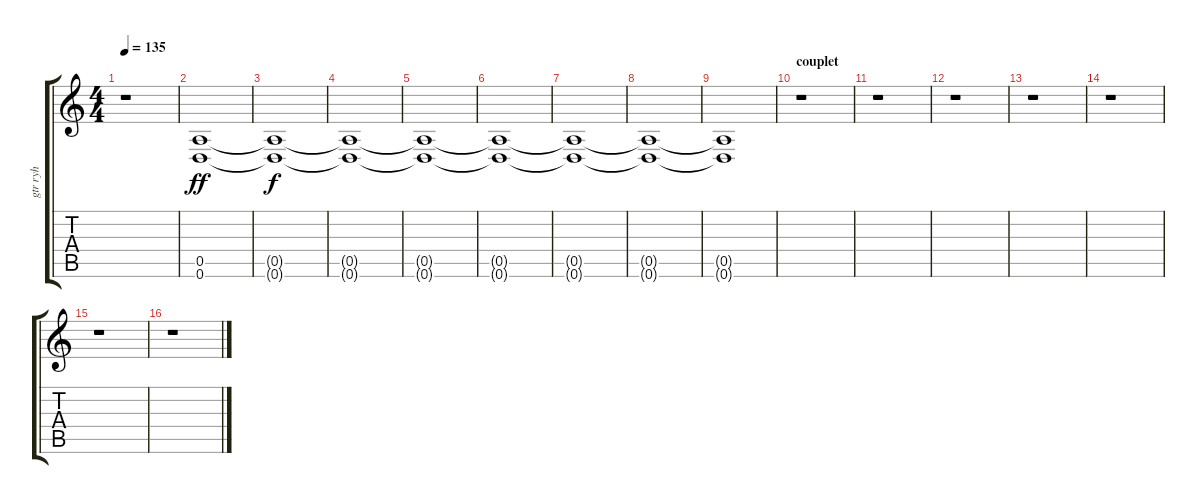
\track ("gtr ryh" "gtr ryh") {instrument distortionguitar}
\staff {score tabs}
\tuning (E4 B3 G3 D3 A2 D2) {hide}
\ts (4 4)
\tempo 135
\clef g2
\ks c
r.1{dy ff} |
(0.5 0.6).1 |
(0.5{t} 0.6{t}).1{dy f} |
(0.5{t} 0.6{t}).1 |
(0.5{t} 0.6{t}).1 |
(0.5{t} 0.6{t}).1{volume 0} |
(0.5{t} 0.6{t}).1 |
(0.5{t} 0.6{t}).1 |
(0.5{t} 0.6{t}).1 |
\section ("" "couplet")
r.1 |
r.1 |
r.1 |
r.1 |
r.1 |
r.1 |
r.1
